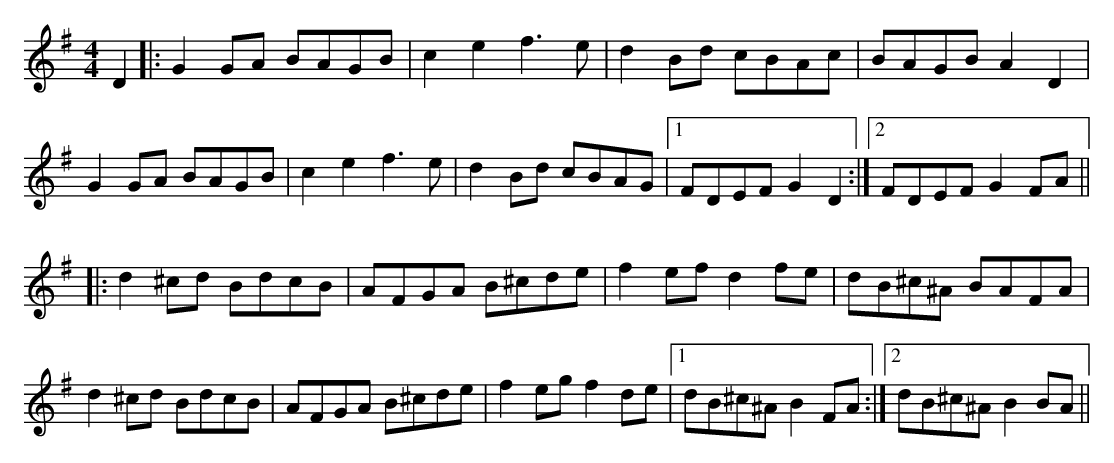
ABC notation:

X:1
M:4/4
K:G
D2|:G2GA BAGB|c2e2 f3e|d2Bd cBAc|BAGB A2D2|
G2GA BAGB|c2e2 f3e|d2Bd cBAG|1 FDEF G2D2:|2 FDEF G2FA||
|:d2^cd BdcB|AFGA B^cde|f2ef d2fe|dB^c^A BAFA|
d2^cd BdcB|AFGA B^cde|f2eg f2de|1 dB^c^A B2FA:|2 dB^c^A B2BA||
